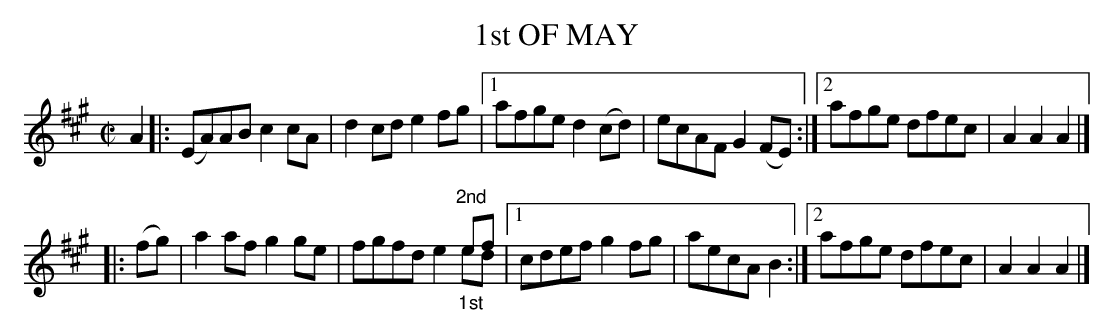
X:1
T: 1st OF MAY
M: C|
L: 1/8
K: A
A2 |:\
 (EA)AB c2cA | d2cd e2fg |\
[1 afge d2(cd) | ecAF G2(FE) :|\
[2 afge dfec | A2A2A2 |]
|: (fg) |\
   a2af g2ge | xxxx x2"^2nd"ef & fgfd e2"_1st"ed |\
[1 cdef g2fg | aecA B2 :|\
[2 afge dfec | A2A2A2 |]
